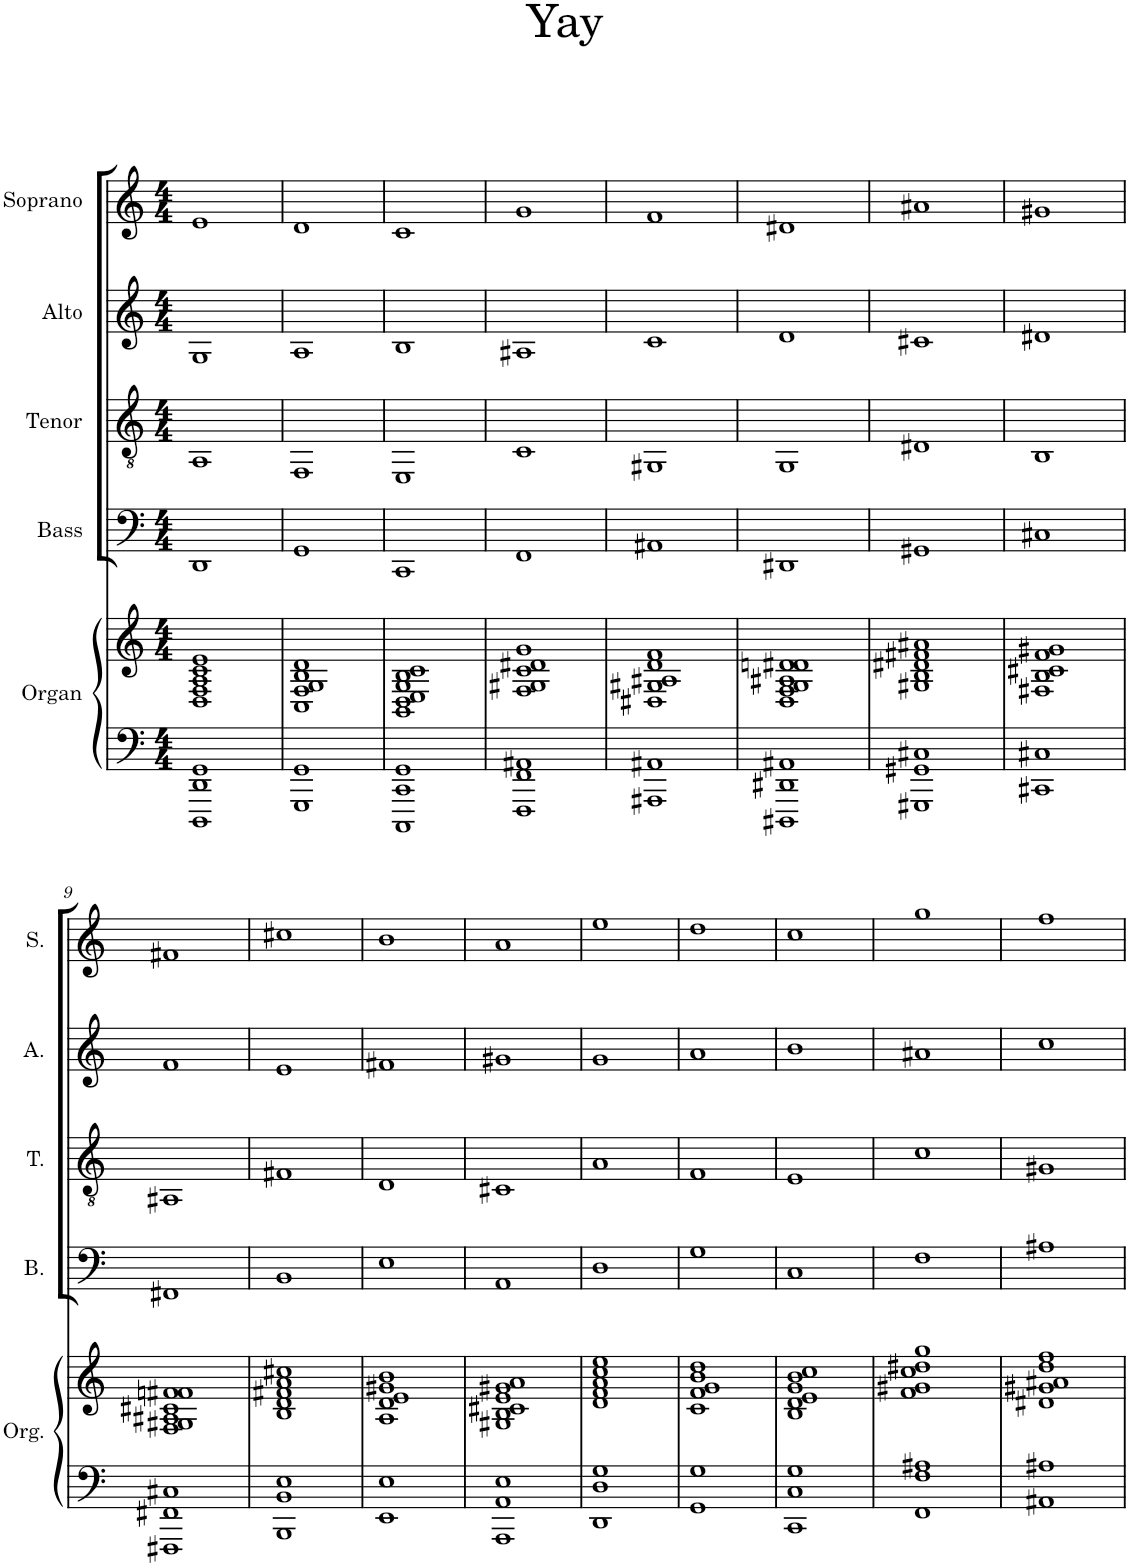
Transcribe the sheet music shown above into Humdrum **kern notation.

**kern	**kern	**kern	**kern	**kern	**kern
*part5	*part5	*part4	*part3	*part2	*part1
*staff6	*staff5	*staff4	*staff3	*staff2	*staff1
*I"Organ	*	*I"Bass	*I"Tenor	*I"Alto	*I"Soprano
*I'Org.	*	*I'B.	*I'T.	*I'A.	*I'S.
*clefF4	*clefG2	*clefF4	*clefGv2	*clefG2	*clefG2
*k[]	*k[]	*k[]	*k[]	*k[]	*k[]
*M4/4	*M4/4	*M4/4	*M4/4	*M4/4	*M4/4
=1	=1	=1	=1	=1	=1
1DDD 1DD 1GG	1D 1F 1A 1c 1e	1DD	1AA	1G	1e
=2	=2	=2	=2	=2	=2
1GGG 1GG	1C 1F 1G 1B 1d	1GG	1FF	1A	1d
=3	=3	=3	=3	=3	=3
1CCC 1CC 1GG	1BB 1D 1E 1G 1B 1c	1CC	1EE	1B	1c
=4	=4	=4	=4	=4	=4
1FFF 1FF 1AA#X	1F 1G#X 1c 1d#X 1g	1FF	1C	1A#X	1g
=5	=5	=5	=5	=5	=5
1AAA#X 1AA#X	1D#X 1G#X 1A#X 1d 1f	1AA#X	1GG#X	1c	1f
=6	=6	=6	=6	=6	=6
1DDD#X 1DD#X 1AA#X	1D 1F 1G 1A#X 1dn 1d#X	1DD#X	1GG	1d	1d#X
=7	=7	=7	=7	=7	=7
1GGG#X 1GG#X 1C#X	1G#X 1B 1d#X 1f#X 1a#X	1GG#X	1D#X	1c#X	1a#X
=8	=8	=8	=8	=8	=8
1CC#X 1C#X	1F#X 1B 1c#X 1f 1g#X	1C#X	1BB	1d#X	1g#X
!!LO:LB:g=z
=9	=9	=9	=9	=9	=9
1FFF#X 1FF#X 1C#X	1F 1G#X 1A#X 1c#X 1fn 1f#X	1FF#X	1AA#X	1f	1f#X
=10	=10	=10	=10	=10	=10
1BBB 1BB 1E	1B 1d 1f#X 1a 1cc#X	1BB	1F#X	1e	1cc#X
=11	=11	=11	=11	=11	=11
1EE 1E	1A 1d 1e 1g#X 1b	1E	1D	1f#X	1b
=12	=12	=12	=12	=12	=12
1AAA 1AA 1E	1G#X 1B 1c#X 1e 1g#X 1a	1AA	1C#X	1g#X	1a
=13	=13	=13	=13	=13	=13
1DD 1D 1G	1d 1f 1a 1cc 1ee	1D	1A	1g	1ee
=14	=14	=14	=14	=14	=14
1GG 1G	1c 1f 1g 1b 1dd	1G	1F	1a	1dd
=15	=15	=15	=15	=15	=15
1CC 1C 1G	1B 1d 1e 1g 1b 1cc	1C	1E	1b	1cc
=16	=16	=16	=16	=16	=16
1FF 1F 1A#X	1f 1g#X 1cc 1dd#X 1gg	1F	1c	1a#X	1gg
=17	=17	=17	=17	=17	=17
1AA#X 1A#X	1d#X 1g#X 1a#X 1dd 1ff	1A#X	1G#X	1cc	1ff
=	=	=	=	=	=
*-	*-	*-	*-	*-	*-
